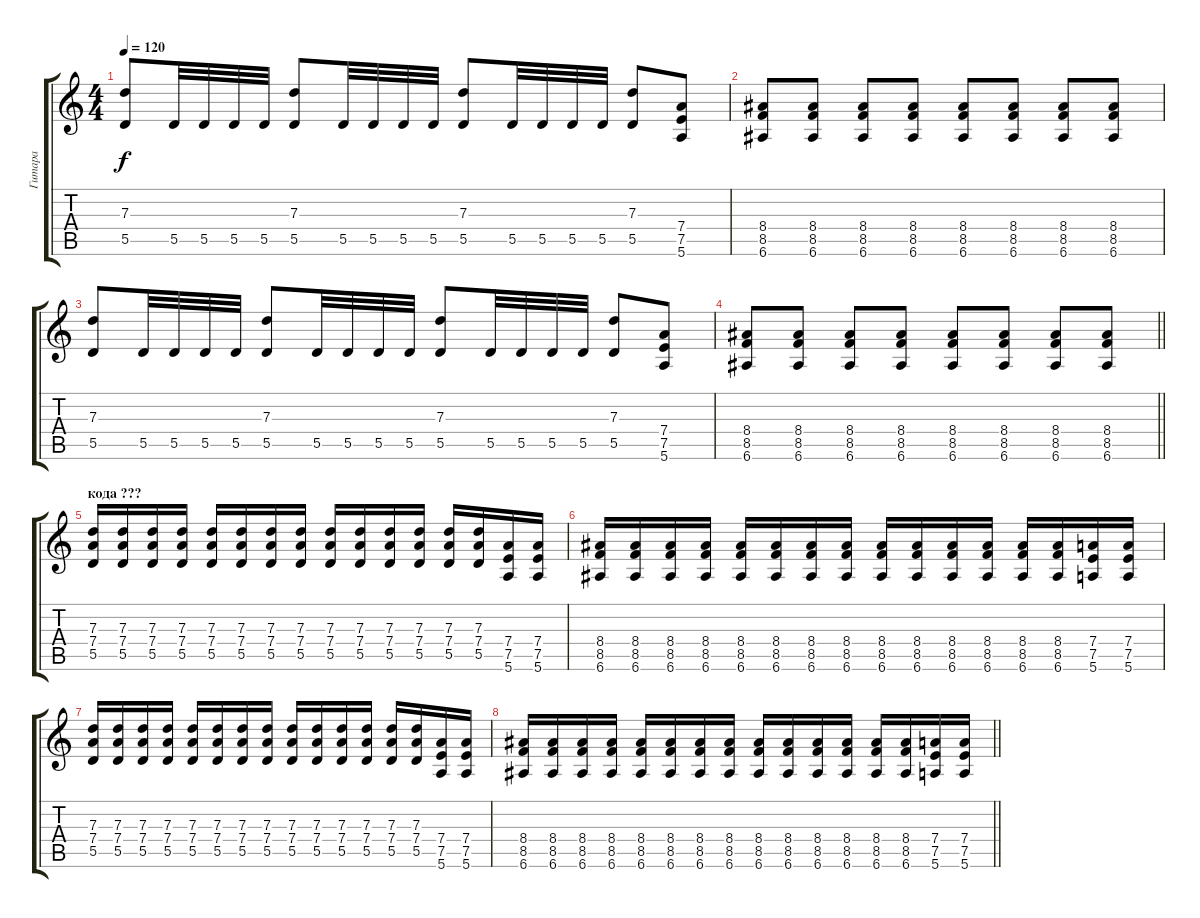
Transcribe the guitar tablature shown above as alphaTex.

\track ("Гитара" "Гитара") {instrument distortionguitar}
\staff {score tabs}
\tuning (E4 B3 G3 D3 A2 E2) {hide}
\ts (4 4)
\tempo 120
\clef g2
\ks c
(7.3 5.5).8{dy f} 5.5.32 5.5.32 5.5.32 5.5.32 (7.3 5.5).8 5.5.32 5.5.32 5.5.32 5.5.32 (7.3 5.5).8 5.5.32 5.5.32 5.5.32 5.5.32 (7.3 5.5).8 (7.4 7.5 5.6).8 |
(8.4 8.5 6.6).8 (8.4 8.5 6.6).8 (8.4 8.5 6.6).8 (8.4 8.5 6.6).8 (8.4 8.5 6.6).8 (8.4 8.5 6.6).8 (8.4 8.5 6.6).8 (8.4 8.5 6.6).8 |
(7.3 5.5).8 5.5.32 5.5.32 5.5.32 5.5.32 (7.3 5.5).8 5.5.32 5.5.32 5.5.32 5.5.32 (7.3 5.5).8 5.5.32 5.5.32 5.5.32 5.5.32 (7.3 5.5).8 (7.4 7.5 5.6).8 |
\barLineRight lightlight
(8.4 8.5 6.6).8 (8.4 8.5 6.6).8 (8.4 8.5 6.6).8 (8.4 8.5 6.6).8 (8.4 8.5 6.6).8 (8.4 8.5 6.6).8 (8.4 8.5 6.6).8 (8.4 8.5 6.6).8 |
\section ("" "кода ???")
(7.3 7.4 5.5).16 (7.3 7.4 5.5).16 (7.3 7.4 5.5).16 (7.3 7.4 5.5).16 (7.3 7.4 5.5).16 (7.3 7.4 5.5).16 (7.3 7.4 5.5).16 (7.3 7.4 5.5).16 (7.3 7.4 5.5).16 (7.3 7.4 5.5).16 (7.3 7.4 5.5).16 (7.3 7.4 5.5).16 (7.3 7.4 5.5).16 (7.3 7.4 5.5).16 (7.4 7.5 5.6).16 (7.4 7.5 5.6).16 |
(8.4 8.5 6.6).16 (8.4 8.5 6.6).16 (8.4 8.5 6.6).16 (8.4 8.5 6.6).16 (8.4 8.5 6.6).16 (8.4 8.5 6.6).16 (8.4 8.5 6.6).16 (8.4 8.5 6.6).16 (8.4 8.5 6.6).16 (8.4 8.5 6.6).16 (8.4 8.5 6.6).16 (8.4 8.5 6.6).16 (8.4 8.5 6.6).16 (8.4 8.5 6.6).16 (7.4 7.5 5.6).16 (7.4 7.5 5.6).16 |
(7.3 7.4 5.5).16 (7.3 7.4 5.5).16 (7.3 7.4 5.5).16 (7.3 7.4 5.5).16 (7.3 7.4 5.5).16 (7.3 7.4 5.5).16 (7.3 7.4 5.5).16 (7.3 7.4 5.5).16 (7.3 7.4 5.5).16 (7.3 7.4 5.5).16 (7.3 7.4 5.5).16 (7.3 7.4 5.5).16 (7.3 7.4 5.5).16 (7.3 7.4 5.5).16 (7.4 7.5 5.6).16 (7.4 7.5 5.6).16 |
\barLineRight lightlight
(8.4 8.5 6.6).16 (8.4 8.5 6.6).16 (8.4 8.5 6.6).16 (8.4 8.5 6.6).16 (8.4 8.5 6.6).16 (8.4 8.5 6.6).16 (8.4 8.5 6.6).16 (8.4 8.5 6.6).16 (8.4 8.5 6.6).16 (8.4 8.5 6.6).16 (8.4 8.5 6.6).16 (8.4 8.5 6.6).16 (8.4 8.5 6.6).16 (8.4 8.5 6.6).16 (7.4 7.5 5.6).16 (7.4 7.5 5.6).16
